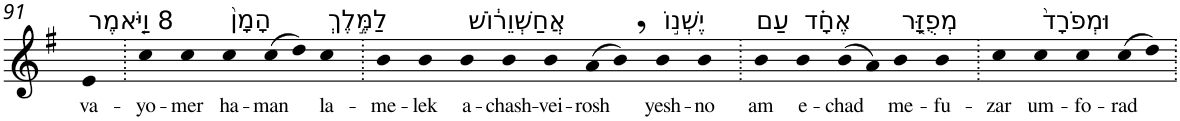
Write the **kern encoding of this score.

**kern	**text
*part1	*part1
*staff1	*staff1
*I"Piano	*
*I'Pno	*
!!LO:PB:g=z
*clefG2	*
*k[f#]	*
*G:	*
=91	=91
!LO:TX:a:t=8 וַיֹּ֤אמֶר	!
!	!LO:LY:b
4e	va-
=92.	=92.
!	!LO:LY:b
4cc	-yo-
!	!LO:LY:b
4cc	-mer
!LO:TX:a:t=הָמָן֙	!
!	!LO:LY:b
4cc	ha-
!	!LO:LY:b
(>8cc	-man
8dd)	.
!LO:TX:a:t=לַמֶּ֣לֶךְ	!
!	!LO:LY:b
4cc	la-
=93.	=93.
!	!LO:LY:b
4b	-me-
!	!LO:LY:b
4b	-lek
!LO:TX:a:t=אֲחַשְׁוֵר֔וֹשׁ	!
!	!LO:LY:b
4b	a-
!	!LO:LY:b
4b	-chash-
!	!LO:LY:b
4b	-vei-
!	!LO:LY:b
(>8a	-rosh
8b,)	.
!LO:TX:a:t=יֶשְׁנ֣וֹ	!
!	!LO:LY:b
4b	yesh-
!	!LO:LY:b
4b	-no
=94.	=94.
!LO:TX:a:t=עַם	!
!	!LO:LY:b
4b	am
!LO:TX:a:t=אֶחָ֗ד	!
!	!LO:LY:b
4b	e-
!	!LO:LY:b
(>8b	-chad
8a)	.
!LO:TX:a:t=מְפֻזָּ֤ר	!
!	!LO:LY:b
4b	me-
!	!LO:LY:b
4b	-fu-
=95.	=95.
!	!LO:LY:b
4cc	-zar
!LO:TX:a:t=וּמְפֹרָד֙	!
!	!LO:LY:b
4cc	um-
!	!LO:LY:b
4cc	-fo-
!	!LO:LY:b
(>8cc	-rad
8dd)	.
=.	=.
*-	*-
